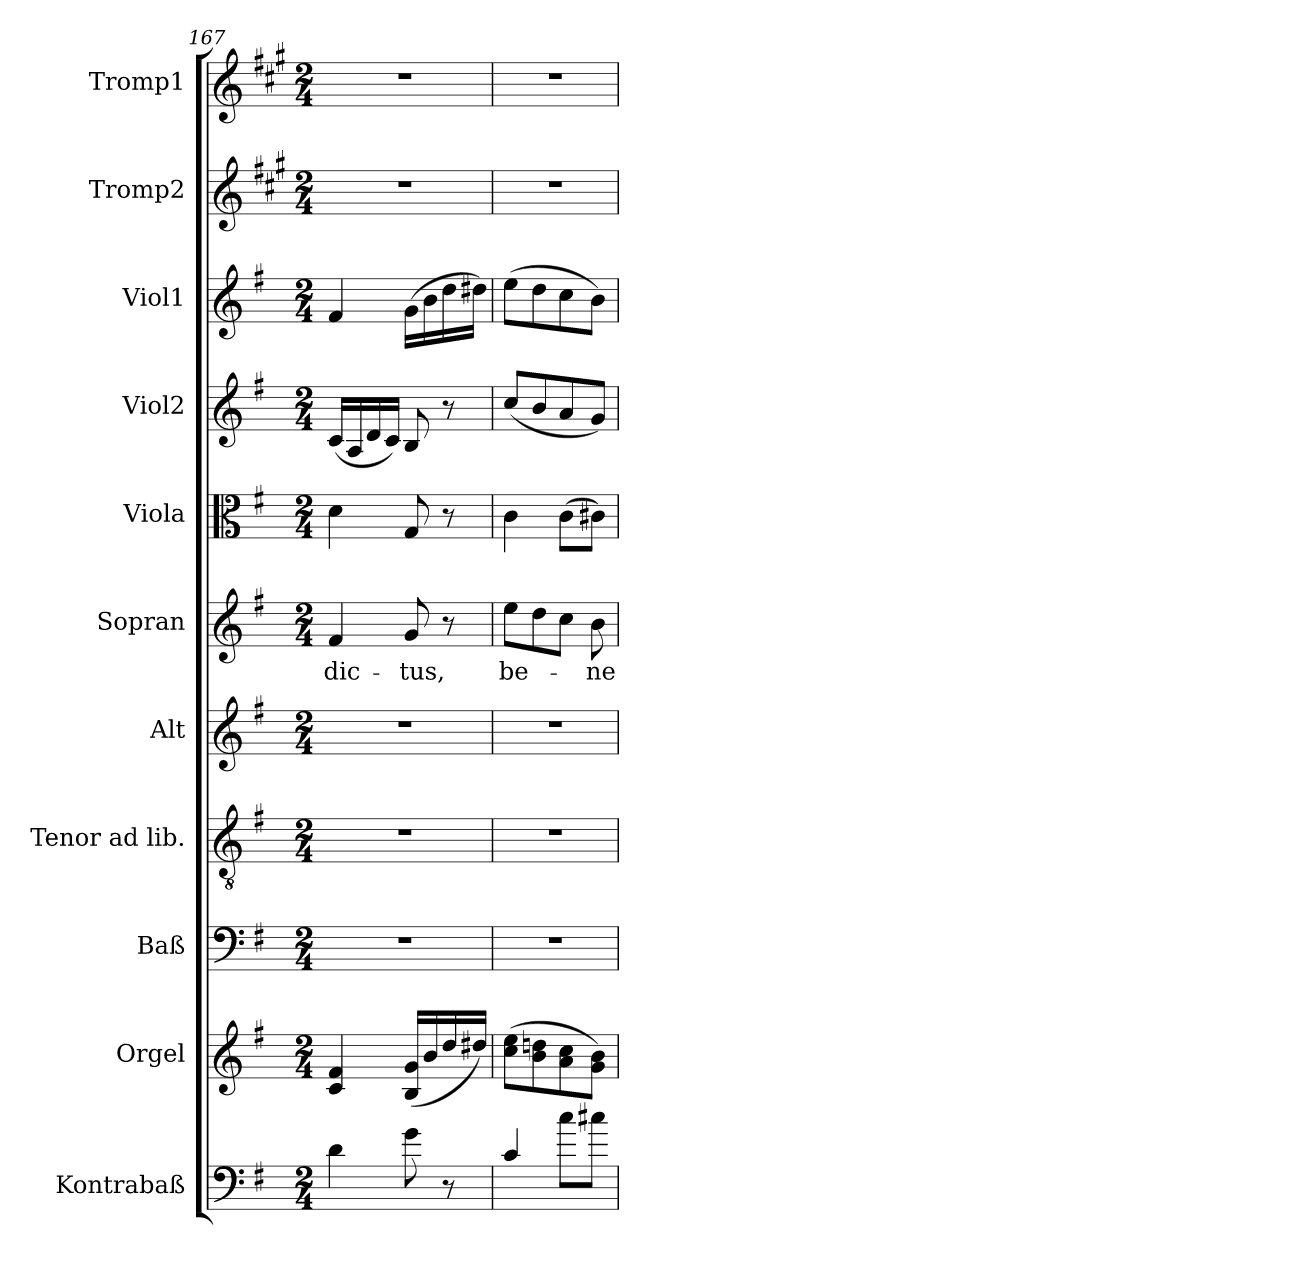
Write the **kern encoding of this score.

**kern	**kern	**kern	**kern	**kern	**kern	**text	**kern	**kern	**kern	**kern	**kern
*part11	*part10	*part9	*part8	*part7	*part6	*part6	*part5	*part4	*part3	*part2	*part1
*staff11	*staff10	*staff9	*staff8	*staff7	*staff6	*staff6	*staff5	*staff4	*staff3	*staff2	*staff1
*I"Kontrabaß	*I"Orgel	*I"Baß	*I"Tenor ad lib.	*I"Alt	*I"Sopran	*	*I"Viola	*I"Viol2	*I"Viol1	*I"Tromp2	*I"Tromp1
*	*	*	*	*	*	*	*I'Vla	*	*	*	*
*clefF4	*clefG2	*clefF4	*clefGv2	*clefG2	*clefG2	*	*clefC3	*clefG2	*clefG2	*clefG2	*clefG2
*ITrd7c12	*	*	*	*	*	*	*	*	*	*ITrd1c2	*ITrd1c2
*k[f#]	*k[f#]	*k[f#]	*k[f#]	*k[f#]	*k[f#]	*	*k[f#]	*k[f#]	*k[f#]	*k[f#]	*k[f#]
*G:	*G:	*G:	*G:	*G:	*G:	*	*G:	*G:	*G:	*G:	*G:
*M2/4	*M2/4	*M2/4	*M2/4	*M2/4	*M2/4	*	*M2/4	*M2/4	*M2/4	*M2/4	*M2/4
=167	=167	=167	=167	=167	=167	=167	=167	=167	=167	=167	=167
!	!	!	!	!	!	!LO:LY:b	!	!	!	!	!
4D\	4c/ 4f#/	2r	2r	2r	4f#/	-dic-	4d\	(<16c/LL	4f#/	2r	2r
.	.	.	.	.	.	.	.	16A/	.	.	.
.	.	.	.	.	.	.	.	16d/	.	.	.
.	.	.	.	.	.	.	.	16c/JJ)	.	.	.
!	!	!	!	!	!	!LO:LY:b	!	!	!	!	!
8G\	(<16B/ 16g/LL	.	.	.	8g/	-tus,	8G/	8B/	(>16g\LL	.	.
.	16b/	.	.	.	.	.	.	.	16b\	.	.
8r	16dd/	.	.	.	8r	.	8r	8r	16dd\	.	.
.	16dd#X/JJ)	.	.	.	.	.	.	.	16dd#X\JJ)	.	.
=168	=168	=168	=168	=168	=168	=168	=168	=168	=168	=168	=168
!	!	!	!	!	!	!LO:LY:b	!	!	!	!	!
4C/	(>8cc\ 8ee\L	2r	2r	2r	8ee\L	be-	4c\	(<8cc/L	(>8ee\L	2r	2r
.	8b\ 8ddn\	.	.	.	8dd\	.	.	8b/	8dd\	.	.
8c\L	8a\ 8cc\	.	.	.	8cc\J	.	(>8c\L	8a/	8cc\	.	.
!	!	!	!	!	!	!LO:LY:b	!	!	!	!	!
8c#X\J	8g\ 8b\J)	.	.	.	8b\	-ne-	8c#X\J)	8g/J)	8b\J)	.	.
=	=	=	=	=	=	=	=	=	=	=	=
*-	*-	*-	*-	*-	*-	*-	*-	*-	*-	*-	*-
